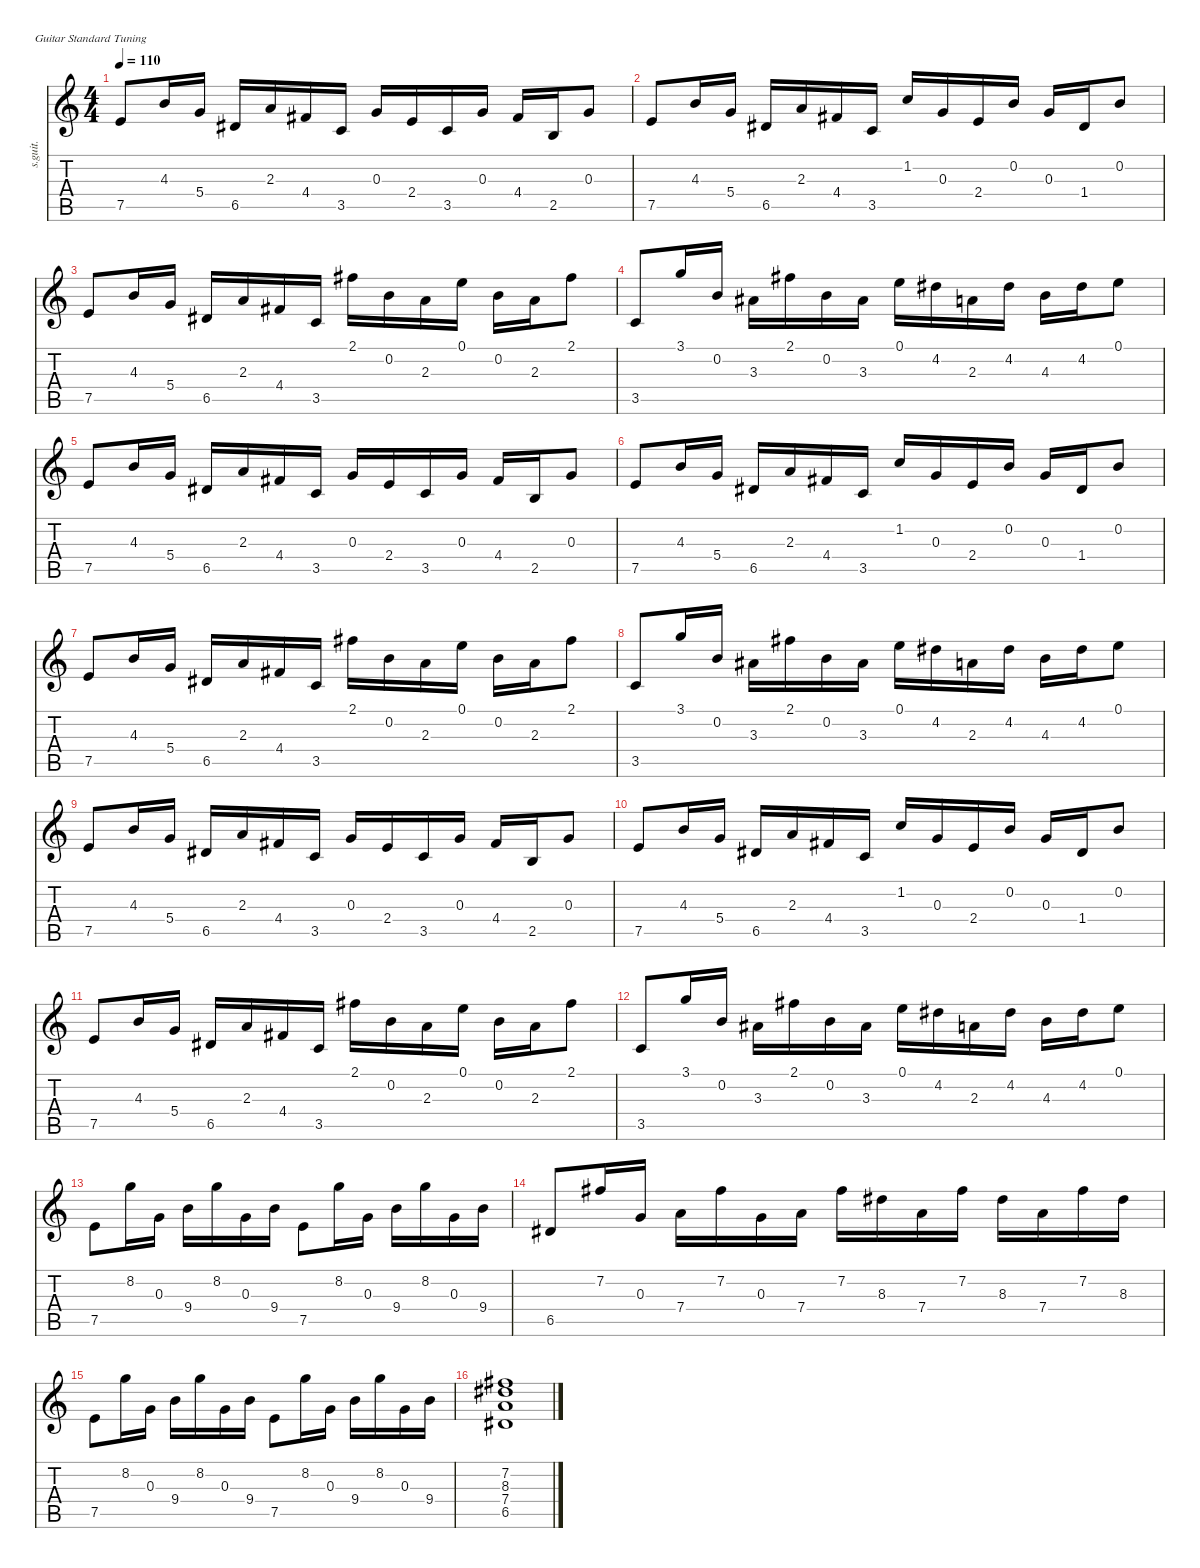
\defaultSystemsLayout 4
\hideDynamics
\bracketExtendMode nobrackets
\otherSystemsTrackNameOrientation horizontal
\track ("Steel Guitar" "s.guit.") {instrument acousticguitarsteel}
\staff {score tabs}
\tuning (E4 B3 G3 D3 A2 E2)
\ts (4 4)
\tempo 110
\clef g2
\ks c
7.5.8{dy mf instrument acousticguitarsteel beam Up} 4.3.16{beam Up} 5.4.16{beam Up} 6.5{acc #}.16{beam Up} 2.3.16{beam Up} 4.4{acc #}.16{beam Up} 3.5.16{beam Up} 0.3.16{beam Up} 2.4.16{beam Up} 3.5.16{beam Up} 0.3.16{beam Up} 4.4{acc #}.16{beam Up} 2.5.16{beam Up} 0.3.8{beam Up} |
7.5.8{beam Up} 4.3.16{beam Up} 5.4.16{beam Up} 6.5{acc #}.16{beam Up} 2.3.16{beam Up} 4.4{acc #}.16{beam Up} 3.5.16{beam Up} 1.2.16{beam Up} 0.3.16{beam Up} 2.4.16{beam Up} 0.2.16{beam Up} 0.3.16{beam Up} 1.4{acc #}.16{beam Up} 0.2.8{beam Up} |
7.5.8{beam Up} 4.3.16{beam Up} 5.4.16{beam Up} 6.5{acc #}.16{beam Up} 2.3.16{beam Up} 4.4{acc #}.16{beam Up} 3.5.16{beam Up} 2.1{acc #}.16{beam Down} 0.2.16{beam Down} 2.3.16{beam Down} 0.1.16{beam Down} 0.2.16{beam Down} 2.3.16{beam Down} 2.1{acc #}.8{beam Down} |
3.5.8{beam Up} 3.1.16{beam Up} 0.2.16{beam Up} 3.3{acc #}.16{beam Down} 2.1{acc #}.16{beam Down} 0.2.16{beam Down} 3.3{acc #}.16{beam Down} 0.1.16{beam Down} 4.2{acc #}.16{beam Down} 2.3.16{beam Down} 4.2{acc #}.16{beam Down} 4.3.16{beam Down} 4.2{acc #}.16{beam Down} 0.1.8{beam Down} |
7.5.8{beam Up} 4.3.16{beam Up} 5.4.16{beam Up} 6.5{acc #}.16{beam Up} 2.3.16{beam Up} 4.4{acc #}.16{beam Up} 3.5.16{beam Up} 0.3.16{beam Up} 2.4.16{beam Up} 3.5.16{beam Up} 0.3.16{beam Up} 4.4{acc #}.16{beam Up} 2.5.16{beam Up} 0.3.8{beam Up} |
7.5.8{beam Up} 4.3.16{beam Up} 5.4.16{beam Up} 6.5{acc #}.16{beam Up} 2.3.16{beam Up} 4.4{acc #}.16{beam Up} 3.5.16{beam Up} 1.2.16{beam Up} 0.3.16{beam Up} 2.4.16{beam Up} 0.2.16{beam Up} 0.3.16{beam Up} 1.4{acc #}.16{beam Up} 0.2.8{beam Up} |
7.5.8{beam Up} 4.3.16{beam Up} 5.4.16{beam Up} 6.5{acc #}.16{beam Up} 2.3.16{beam Up} 4.4{acc #}.16{beam Up} 3.5.16{beam Up} 2.1{acc #}.16{beam Down} 0.2.16{beam Down} 2.3.16{beam Down} 0.1.16{beam Down} 0.2.16{beam Down} 2.3.16{beam Down} 2.1{acc #}.8{beam Down} |
3.5.8{beam Up} 3.1.16{beam Up} 0.2.16{beam Up} 3.3{acc #}.16{beam Down} 2.1{acc #}.16{beam Down} 0.2.16{beam Down} 3.3{acc #}.16{beam Down} 0.1.16{beam Down} 4.2{acc #}.16{beam Down} 2.3.16{beam Down} 4.2{acc #}.16{beam Down} 4.3.16{beam Down} 4.2{acc #}.16{beam Down} 0.1.8{beam Down} |
7.5.8{beam Up} 4.3.16{beam Up} 5.4.16{beam Up} 6.5{acc #}.16{beam Up} 2.3.16{beam Up} 4.4{acc #}.16{beam Up} 3.5.16{beam Up} 0.3.16{beam Up} 2.4.16{beam Up} 3.5.16{beam Up} 0.3.16{beam Up} 4.4{acc #}.16{beam Up} 2.5.16{beam Up} 0.3.8{beam Up} |
7.5.8{beam Up} 4.3.16{beam Up} 5.4.16{beam Up} 6.5{acc #}.16{beam Up} 2.3.16{beam Up} 4.4{acc #}.16{beam Up} 3.5.16{beam Up} 1.2.16{beam Up} 0.3.16{beam Up} 2.4.16{beam Up} 0.2.16{beam Up} 0.3.16{beam Up} 1.4{acc #}.16{beam Up} 0.2.8{beam Up} |
7.5.8{beam Up} 4.3.16{beam Up} 5.4.16{beam Up} 6.5{acc #}.16{beam Up} 2.3.16{beam Up} 4.4{acc #}.16{beam Up} 3.5.16{beam Up} 2.1{acc #}.16{beam Down} 0.2.16{beam Down} 2.3.16{beam Down} 0.1.16{beam Down} 0.2.16{beam Down} 2.3.16{beam Down} 2.1{acc #}.8{beam Down} |
3.5.8{beam Up} 3.1.16{beam Up} 0.2.16{beam Up} 3.3{acc #}.16{beam Down} 2.1{acc #}.16{beam Down} 0.2.16{beam Down} 3.3{acc #}.16{beam Down} 0.1.16{beam Down} 4.2{acc #}.16{beam Down} 2.3.16{beam Down} 4.2{acc #}.16{beam Down} 4.3.16{beam Down} 4.2{acc #}.16{beam Down} 0.1.8{beam Down} |
7.5.8{beam Down} 8.2.16{beam Down} 0.3.16{beam Down} 9.4.16{beam Down} 8.2.16{beam Down} 0.3.16{beam Down} 9.4.16{beam Down} 7.5.8{beam Down} 8.2.16{beam Down} 0.3.16{beam Down} 9.4.16{beam Down} 8.2.16{beam Down} 0.3.16{beam Down} 9.4.16{beam Down} |
6.5{acc #}.8{beam Up} 7.2{acc #}.16{beam Up} 0.3.16{beam Up} 7.4.16{beam Down} 7.2{acc #}.16{beam Down} 0.3.16{beam Down} 7.4.16{beam Down} 7.2{acc #}.16{beam Down} 8.3{acc #}.16{beam Down} 7.4.16{beam Down} 7.2{acc #}.16{beam Down} 8.3{acc #}.16{beam Down} 7.4.16{beam Down} 7.2{acc #}.16{beam Down} 8.3{acc #}.16{beam Down} |
7.5.8{beam Down} 8.2.16{beam Down} 0.3.16{beam Down} 9.4.16{beam Down} 8.2.16{beam Down} 0.3.16{beam Down} 9.4.16{beam Down} 7.5.8{beam Down} 8.2.16{beam Down} 0.3.16{beam Down} 9.4.16{beam Down} 8.2.16{beam Down} 0.3.16{beam Down} 9.4.16{beam Down} |
(7.4 8.3{acc #} 7.2{acc #} 6.5{acc #}).1{beam Up}
